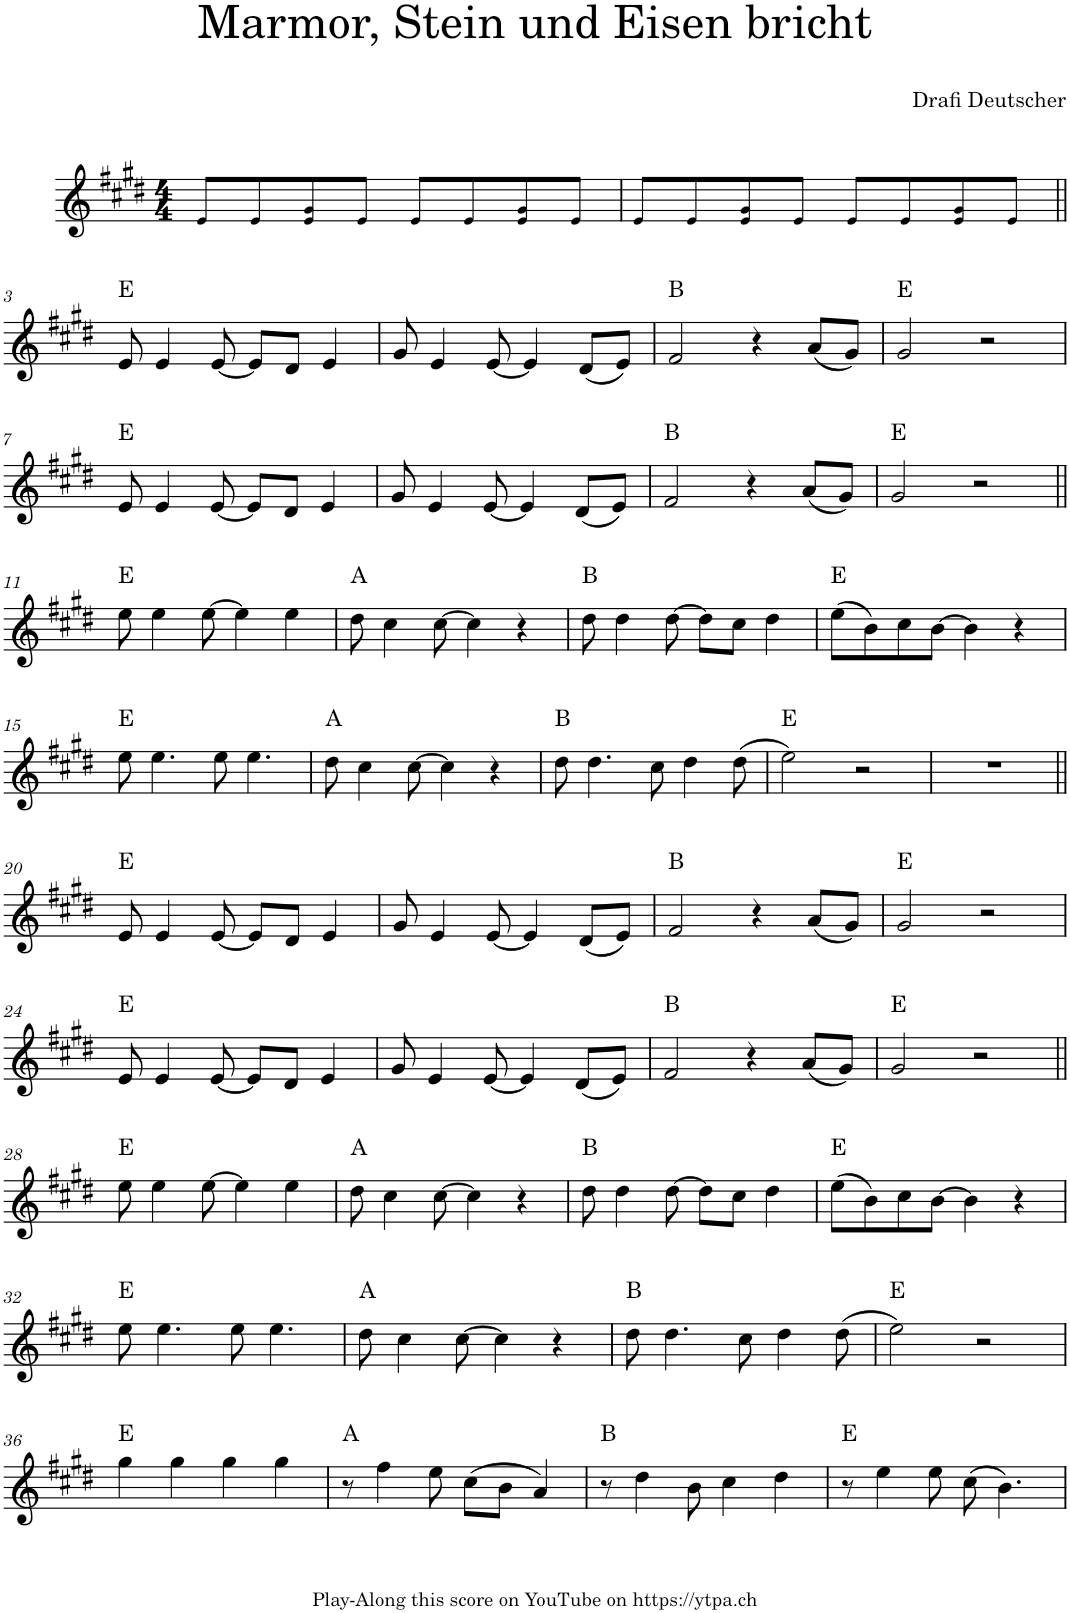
**kern	**harte
*part1	*part1
*staff1	*
*I"Piano	*
*I'Pno.	*
*clefG2	*
*k[f#c#g#d#]	*
*M4/4	*
=1	=1
8e!/L	.
8e!/	.
8e!/ 8g#!/	.
8e!/J	.
8e!/L	.
8e!/	.
8e!/ 8g#!/	.
8e!/J	.
=2	=2
8e!/L	.
8e!/	.
8e!/ 8g#!/	.
8e!/J	.
8e!/L	.
8e!/	.
8e!/ 8g#!/	.
8e!/J	.
!!LO:LB:g=z
=3||	=3||
8e/	E:maj
4e/	.
[8e/	.
8e/L]	.
8d#/J	.
4e/	.
=4	=4
8g#/	.
4e/	.
[8e/	.
4e/]	.
(8d#/L	.
8e/J)	.
=5	=5
2f#/	B:maj
4r	.
(8a/L	.
8g#/J)	.
=6	=6
2g#/	E:maj
2r	.
!!LO:LB:g=z
=7	=7
8e/	E:maj
4e/	.
[8e/	.
8e/L]	.
8d#/J	.
4e/	.
=8	=8
8g#/	.
4e/	.
[8e/	.
4e/]	.
(8d#/L	.
8e/J)	.
=9	=9
2f#/	B:maj
4r	.
(8a/L	.
8g#/J)	.
=10	=10
2g#/	E:maj
2r	.
!!LO:LB:g=z
=11||	=11||
8ee\	E:maj
4ee\	.
[8ee\	.
4ee\]	.
4ee\	.
=12	=12
8dd#\	A:maj
4cc#\	.
[8cc#\	.
4cc#\]	.
4r	.
=13	=13
8dd#\	B:maj
4dd#\	.
[8dd#\	.
8dd#\L]	.
8cc#\J	.
4dd#\	.
=14	=14
(8ee\L	E:maj
8b\)	.
8cc#\	.
[8b\J	.
4b\]	.
4r	.
!!LO:LB:g=z
=15	=15
8ee\	E:maj
4.ee\	.
8ee\	.
4.ee\	.
=16	=16
8dd#\	A:maj
4cc#\	.
[8cc#\	.
4cc#\]	.
4r	.
=17	=17
8dd#\	B:maj
4.dd#\	.
8cc#\	.
4dd#\	.
(8dd#\	.
=18	=18
2ee\)	E:maj
2r	.
=19	=19
1r	.
!!LO:LB:g=z
=20||	=20||
8e/	E:maj
4e/	.
[8e/	.
8e/L]	.
8d#/J	.
4e/	.
=21	=21
8g#/	.
4e/	.
[8e/	.
4e/]	.
(8d#/L	.
8e/J)	.
=22	=22
2f#/	B:maj
4r	.
(8a/L	.
8g#/J)	.
=23	=23
2g#/	E:maj
2r	.
!!LO:LB:g=z
=24	=24
8e/	E:maj
4e/	.
[8e/	.
8e/L]	.
8d#/J	.
4e/	.
=25	=25
8g#/	.
4e/	.
[8e/	.
4e/]	.
(8d#/L	.
8e/J)	.
=26	=26
2f#/	B:maj
4r	.
(8a/L	.
8g#/J)	.
=27	=27
2g#/	E:maj
2r	.
!!LO:LB:g=z
=28||	=28||
8ee\	E:maj
4ee\	.
[8ee\	.
4ee\]	.
4ee\	.
=29	=29
8dd#\	A:maj
4cc#\	.
[8cc#\	.
4cc#\]	.
4r	.
=30	=30
8dd#\	B:maj
4dd#\	.
[8dd#\	.
8dd#\L]	.
8cc#\J	.
4dd#\	.
=31	=31
(8ee\L	E:maj
8b\)	.
8cc#\	.
[8b\J	.
4b\]	.
4r	.
!!LO:LB:g=z
=32	=32
8ee\	E:maj
4.ee\	.
8ee\	.
4.ee\	.
=33	=33
8dd#\	A:maj
4cc#\	.
[8cc#\	.
4cc#\]	.
4r	.
=34	=34
8dd#\	B:maj
4.dd#\	.
8cc#\	.
4dd#\	.
(8dd#\	.
=35	=35
2ee\)	E:maj
2r	.
!!LO:LB:g=z
=36	=36
4gg#\	E:maj
4gg#\	.
4gg#\	.
4gg#\	.
=37	=37
8r	A:maj
4ff#\	.
8ee\	.
(8cc#\L	.
8b\J	.
4a/)	.
=38	=38
8r	B:maj
4dd#\	.
8b\	.
4cc#\	.
4dd#\	.
=39	=39
8r	E:maj
4ee\	.
8ee\	.
(8cc#\	.
4.b\)	.
=	=
*-	*-
